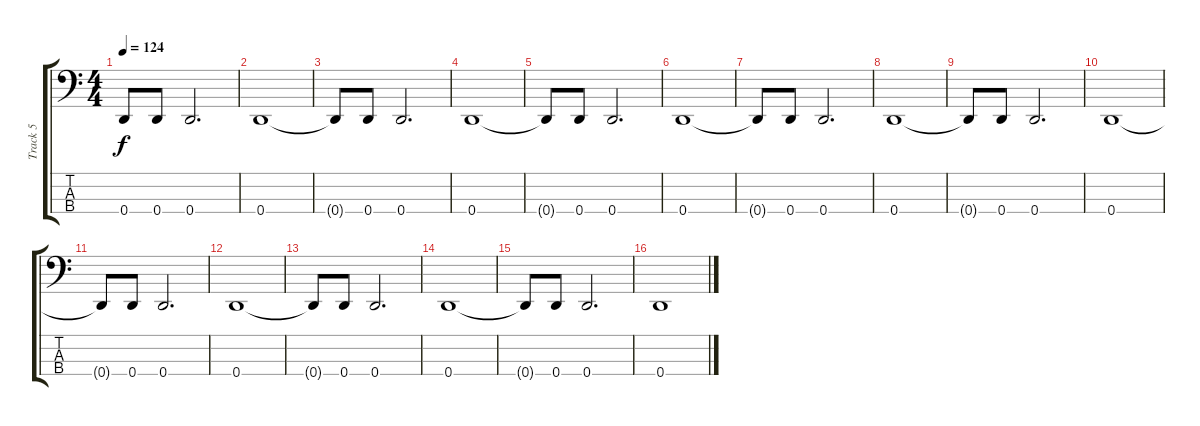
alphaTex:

\track ("Track 5" "Track 5") {instrument electricbasspick}
\staff {score tabs}
\tuning (G2 D2 A1 D1) {hide}
\ts (4 4)
\tempo 124
\clef f4
\ks c
0.4{t}.8{dy f} 0.4.8 0.4.2{d} |
0.4.1 |
0.4{t}.8 0.4.8 0.4.2{d} |
0.4.1 |
0.4{t}.8 0.4.8 0.4.2{d} |
0.4.1 |
0.4{t}.8 0.4.8 0.4.2{d} |
0.4.1 |
0.4{t}.8 0.4.8 0.4.2{d} |
0.4.1 |
0.4{t}.8 0.4.8 0.4.2{d} |
0.4.1 |
0.4{t}.8 0.4.8 0.4.2{d} |
0.4.1 |
0.4{t}.8 0.4.8 0.4.2{d} |
0.4.1
